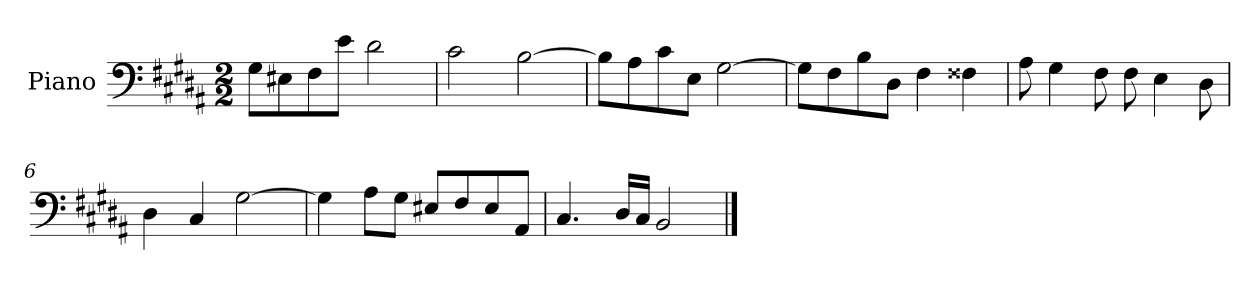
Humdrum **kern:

**kern
*part1
*staff1
*I"Piano
*I'Pno.
*clefF4
*k[f#c#g#d#a#]
*M2/2
*MM120
=1
8G#\L
8E#X\
8F#\
8e\J
2d#\
=2
2c#\
[2B\
=3
8B\L]
8A#\
8c#\
8E\J
[2G#\
=4
8G#\L]
8F#\
8B\
8D#\J
4F#\
4F##X\
=5
8A#\
4G#\
8F#\
8F#\
4E\
8D#\
=6
4D#\
4C#/
[2G#\
=7
4G#\]
8A#\L
8G#\J
8E#X/L
8F#/
8E#/
8AA#/J
!!LO:LB:g=z
=8
4.C#/
16D#/LL
16C#/JJ
2BB/
==
*-
